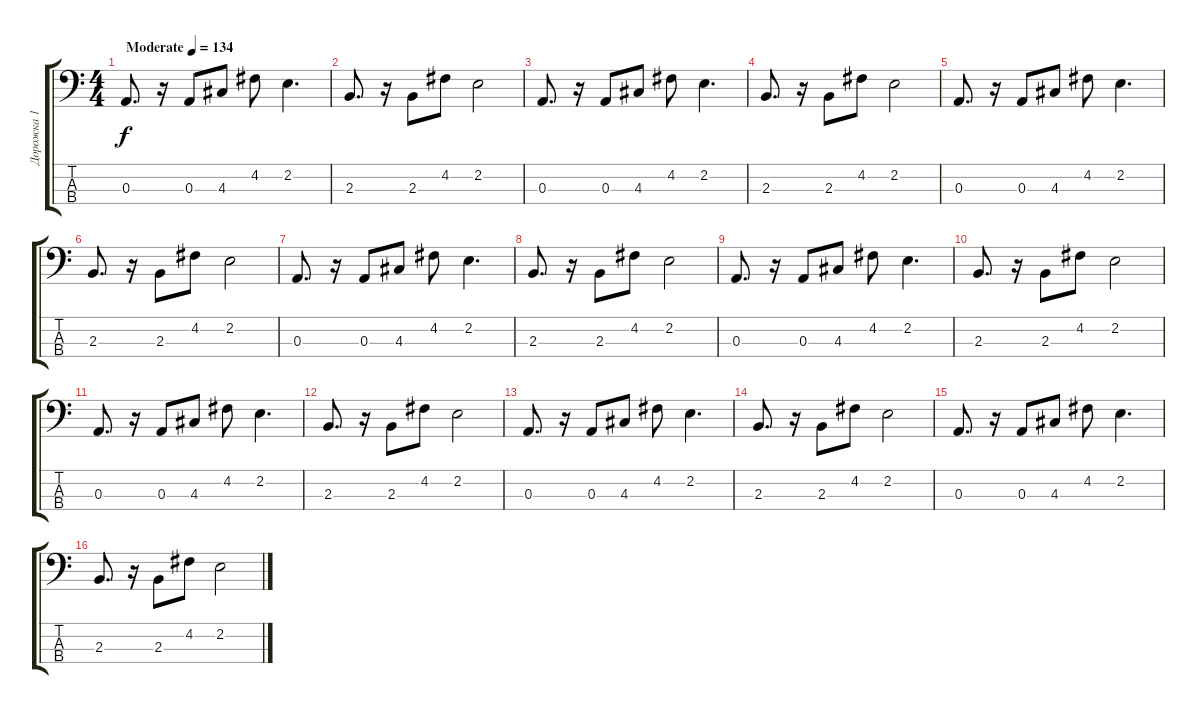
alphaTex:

\track ("Дорожка 1" "Дорожка 1") {instrument electricbassfinger}
\staff {score tabs}
\tuning (G2 D2 A1 E1) {hide}
\ts (4 4)
\tempo (134 "Moderate")
\clef f4
\ks c
0.3.8{d dy f instrument electricbassfinger} r.16 0.3.8 4.3.8 4.2.8 2.2.4{d} |
2.3.8{d} r.16 2.3.8 4.2.8 2.2.2 |
0.3.8{d} r.16 0.3.8 4.3.8 4.2.8 2.2.4{d} |
2.3.8{d} r.16 2.3.8 4.2.8 2.2.2 |
0.3.8{d} r.16 0.3.8 4.3.8 4.2.8 2.2.4{d} |
2.3.8{d} r.16 2.3.8 4.2.8 2.2.2 |
0.3.8{d} r.16 0.3.8 4.3.8 4.2.8 2.2.4{d} |
2.3.8{d} r.16 2.3.8 4.2.8 2.2.2 |
0.3.8{d} r.16 0.3.8 4.3.8 4.2.8 2.2.4{d} |
2.3.8{d} r.16 2.3.8 4.2.8 2.2.2 |
0.3.8{d} r.16 0.3.8 4.3.8 4.2.8 2.2.4{d} |
2.3.8{d} r.16 2.3.8 4.2.8 2.2.2 |
0.3.8{d} r.16 0.3.8 4.3.8 4.2.8 2.2.4{d} |
2.3.8{d} r.16 2.3.8 4.2.8 2.2.2 |
0.3.8{d} r.16 0.3.8 4.3.8 4.2.8 2.2.4{d} |
2.3.8{d} r.16 2.3.8 4.2.8 2.2.2
